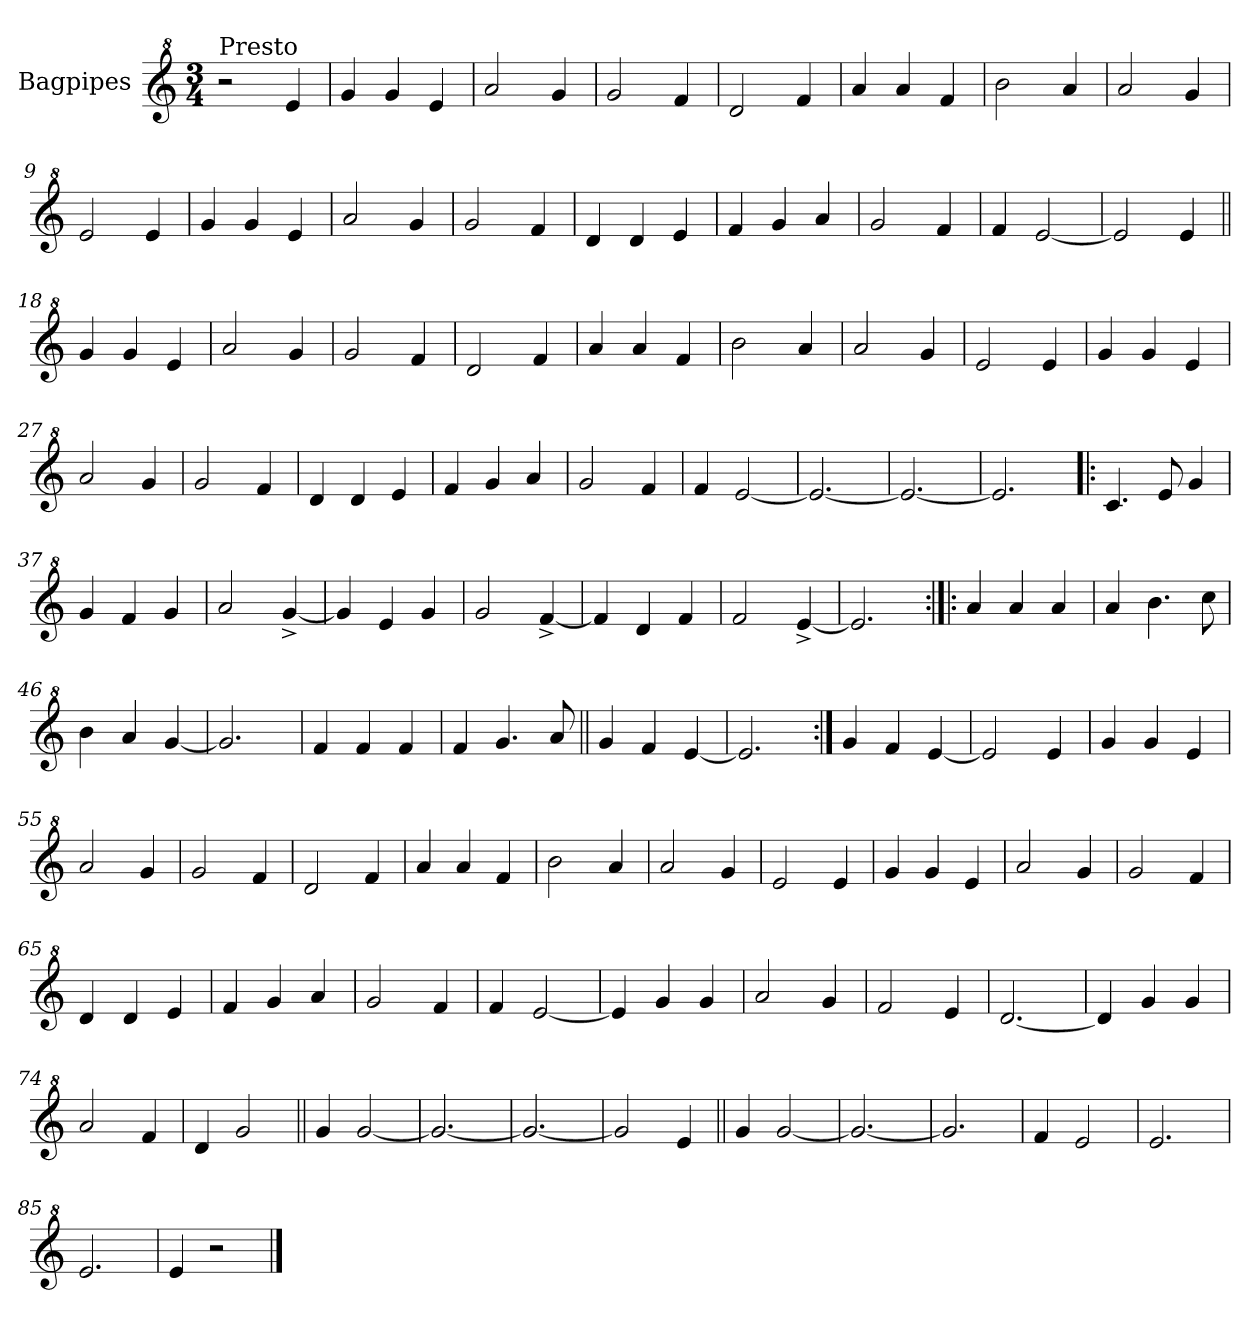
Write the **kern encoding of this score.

**kern
*part1
*staff1
*I"Bagpipes
*I'Bag
*clefG^2
*k[]
*C:
*M3/4
=1
!LO:TX:a:t=Presto
2r
4ee/
=2
4gg/
4gg/
4ee/
=3
2aa/
4gg/
=4
2gg/
4ff/
=5
2dd/
4ff/
=6
4aa/
4aa/
4ff/
=7
2bb\
4aa/
=8
2aa/
4gg/
=9
2ee/
4ee/
=10
4gg/
4gg/
4ee/
=11
2aa/
4gg/
=12
2gg/
4ff/
=13
4dd/
4dd/
4ee/
=14
4ff/
4gg/
4aa/
=15
2gg/
4ff/
!!LO:LB:g=z
=16
4ff/
[2ee/
=17
2ee/]
4ee/
=18||
4gg/
4gg/
4ee/
=19
2aa/
4gg/
=20
2gg/
4ff/
=21
2dd/
4ff/
=22
4aa/
4aa/
4ff/
=23
2bb\
4aa/
=24
2aa/
4gg/
=25
2ee/
4ee/
=26
4gg/
4gg/
4ee/
=27
2aa/
4gg/
=28
2gg/
4ff/
=29
4dd/
4dd/
4ee/
=30
4ff/
4gg/
4aa/
!!LO:LB:g=z
=31
2gg/
4ff/
=32
4ff/
[2ee/
=33
2.ee/_
=34
2.ee/_
=35
2.ee/]
=36!|:
4.cc/
8ee/
4gg/
=37
4gg/
4ff/
4gg/
=38
2aa/
[4gg^/
=39
4gg/]
4ee/
4gg/
=40
2gg/
[4ff^/
=41
4ff/]
4dd/
4ff/
=42
2ff/
[4ee^/
=43
2.ee/]
=44:|!|:
4aa/
4aa/
4aa/
=45
4aa/
4.bb\
8ccc\
!!LO:LB:g=z
=46
4bb\
4aa/
[4gg/
=47
2.gg/]
=48
4ff/
4ff/
4ff/
=49
4ff/
4.gg/
8aa/
=50||
4gg/
4ff/
[4ee/
=51
2.ee/]
=52:|!
4gg/
4ff/
[4ee/
=53
2ee/]
4ee/
=54
4gg/
4gg/
4ee/
=55
2aa/
4gg/
=56
2gg/
4ff/
=57
2dd/
4ff/
=58
4aa/
4aa/
4ff/
=59
2bb\
4aa/
!!LO:LB:g=z
=60
2aa/
4gg/
=61
2ee/
4ee/
=62
4gg/
4gg/
4ee/
=63
2aa/
4gg/
=64
2gg/
4ff/
=65
4dd/
4dd/
4ee/
=66
4ff/
4gg/
4aa/
=67
2gg/
4ff/
=68
4ff/
[2ee/
=69
4ee/]
4gg/
4gg/
=70
2aa/
4gg/
=71
2ff/
4ee/
=72
[2.dd/
=73
4dd/]
4gg/
4gg/
=74
2aa/
4ff/
!!LO:LB:g=z
=75
4dd/
2gg/
=76||
4gg/
[2gg/
=77
2.gg/_
=78
2.gg/_
=79
2gg/]
4ee/
=80||
4gg/
[2gg/
=81
2.gg/_
=82
2.gg/]
=83
4ff/
2ee/
=84
2.ee/
=85
2.ee/
=86
4ee/
2r
==
*-
